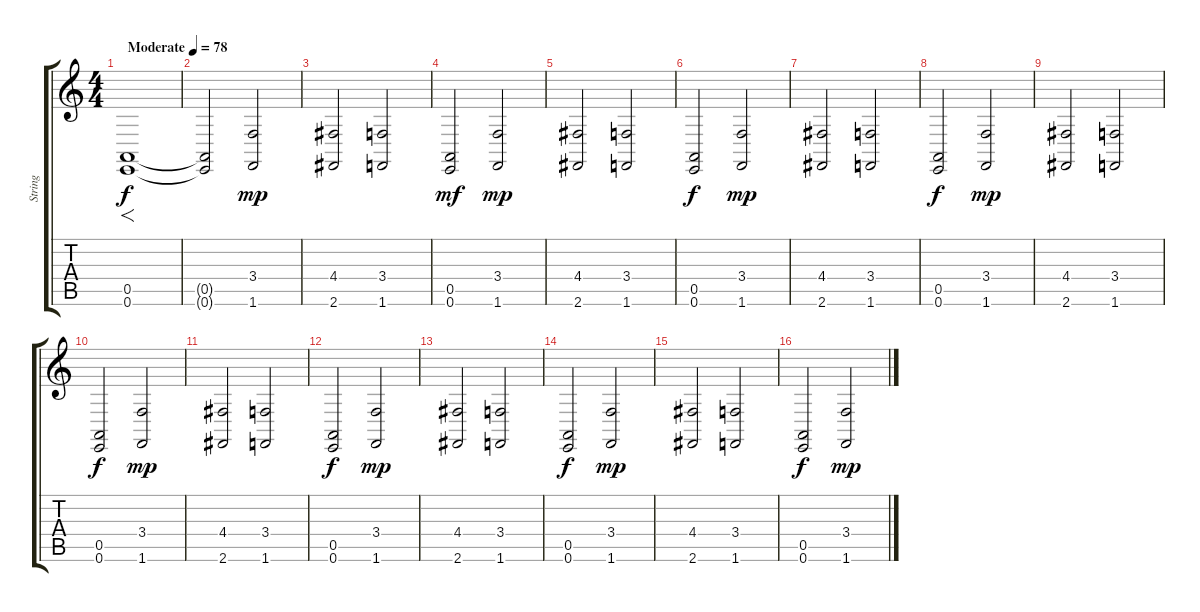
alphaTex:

\track ("String" "String") {instrument stringensemble2}
\staff {score tabs}
\tuning (E4 B3 G3 D3 A2 E2) {hide}
\ts (4 4)
\tempo (78 "Moderate")
\clef g2
\ks c
(0.5 0.6).1{f dy f instrument stringensemble2} |
(0.5{t} 0.6{t}).2 (3.4 1.6).2{dy mp} |
(4.4 2.6).2 (3.4 1.6).2 |
(0.5 0.6).2{dy mf} (3.4 1.6).2{dy mp} |
(4.4 2.6).2 (3.4 1.6).2 |
(0.5 0.6).2{dy f} (3.4 1.6).2{dy mp} |
(4.4 2.6).2 (3.4 1.6).2 |
(0.5 0.6).2{dy f} (3.4 1.6).2{dy mp} |
(4.4 2.6).2 (3.4 1.6).2 |
(0.5 0.6).2{dy f} (3.4 1.6).2{dy mp} |
(4.4 2.6).2 (3.4 1.6).2 |
(0.5 0.6).2{dy f} (3.4 1.6).2{dy mp} |
(4.4 2.6).2 (3.4 1.6).2 |
(0.5 0.6).2{dy f} (3.4 1.6).2{dy mp} |
(4.4 2.6).2 (3.4 1.6).2 |
(0.5 0.6).2{dy f} (3.4 1.6).2{dy mp}
